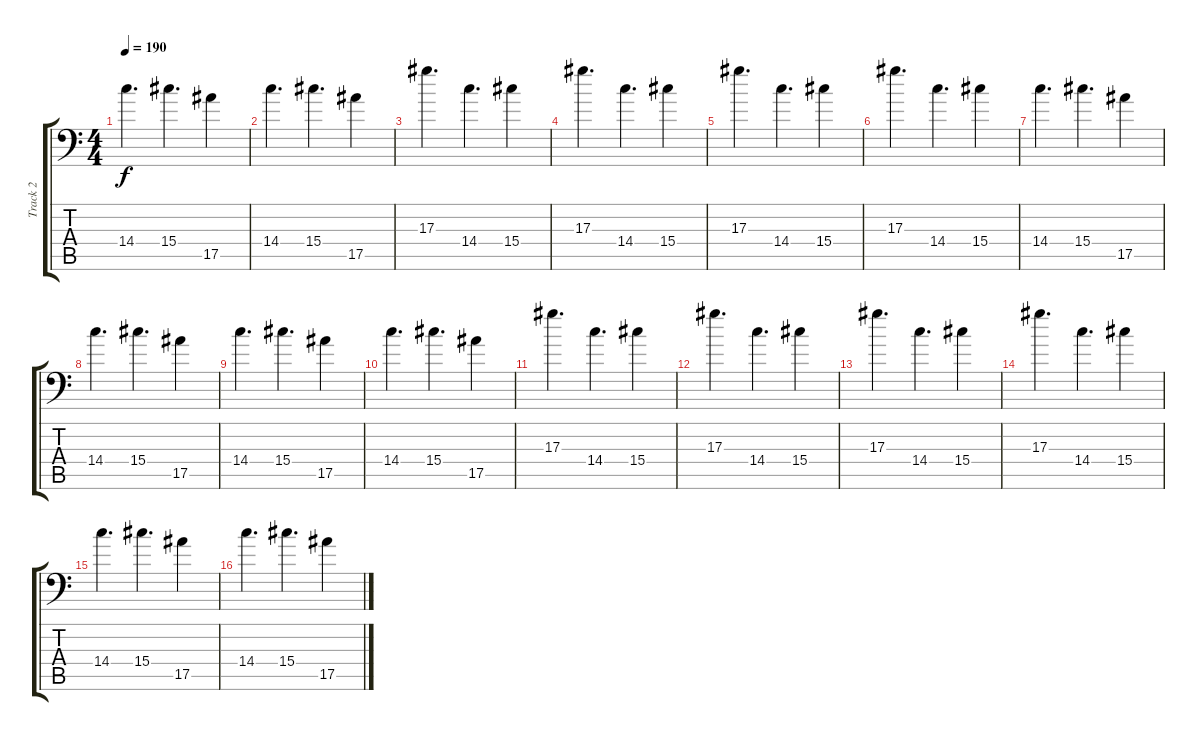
\track ("Track 2" "Track 2") {instrument distortionguitar}
\staff {score tabs}
\tuning (C4 G3 Eb3 Bb2 F2 Bb1) {hide}
\ts (4 4)
\tempo 190
\clef f4
\ks c
14.4.4{d dy f} 15.4.4{d} 17.5.4 |
14.4.4{d} 15.4.4{d} 17.5.4 |
17.3.4{d} 14.4.4{d} 15.4.4 |
17.3.4{d} 14.4.4{d} 15.4.4 |
17.3.4{d} 14.4.4{d} 15.4.4 |
17.3.4{d} 14.4.4{d} 15.4.4 |
14.4.4{d} 15.4.4{d} 17.5.4 |
14.4.4{d} 15.4.4{d} 17.5.4 |
14.4.4{d} 15.4.4{d} 17.5.4 |
14.4.4{d} 15.4.4{d} 17.5.4 |
17.3.4{d} 14.4.4{d} 15.4.4 |
17.3.4{d} 14.4.4{d} 15.4.4 |
17.3.4{d} 14.4.4{d} 15.4.4 |
17.3.4{d} 14.4.4{d} 15.4.4 |
14.4.4{d} 15.4.4{d} 17.5.4 |
14.4.4{d} 15.4.4{d} 17.5.4
